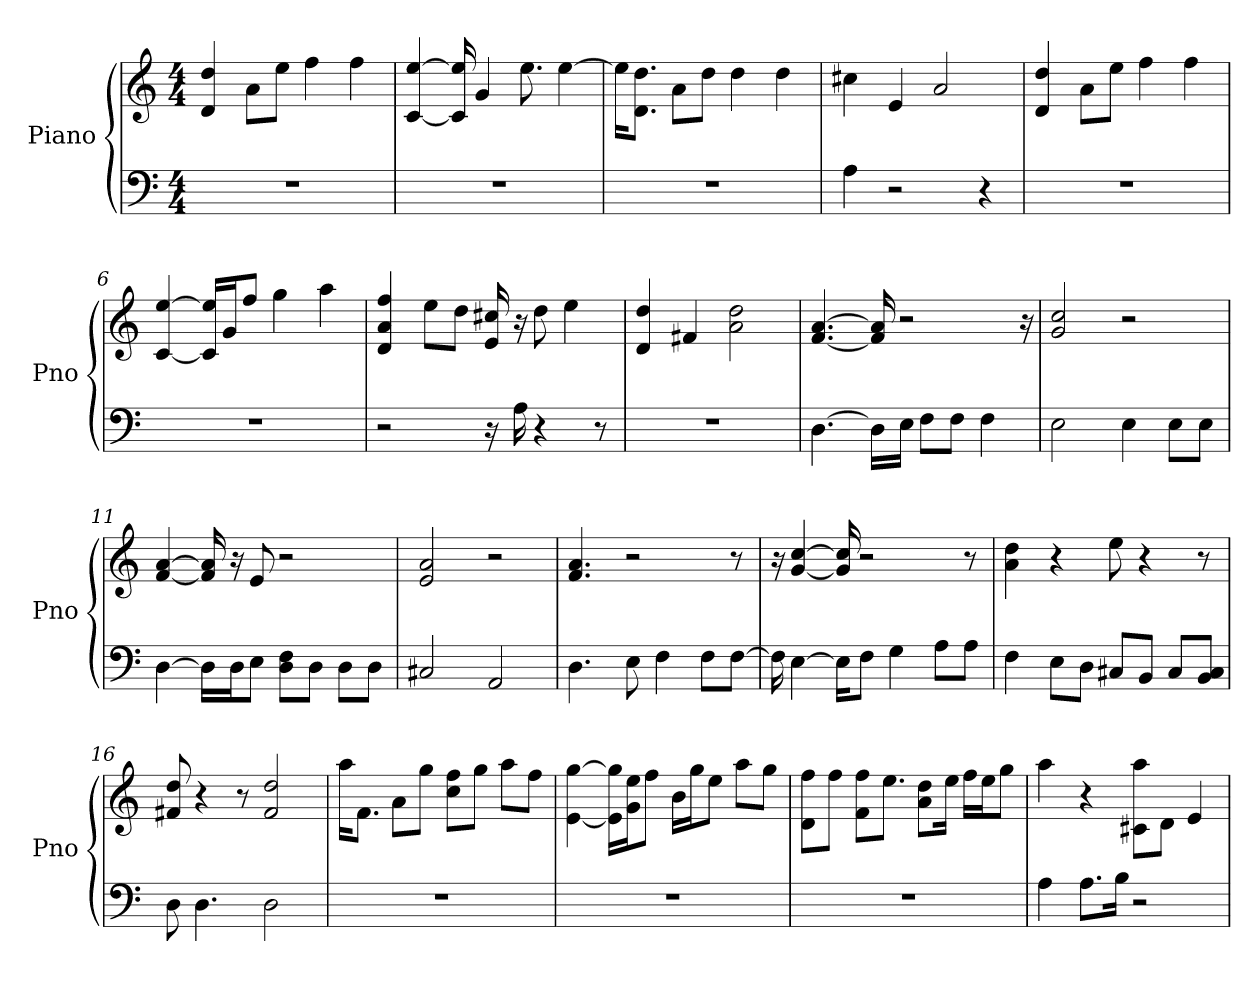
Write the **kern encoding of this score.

**kern	**kern
*part1	*part1
*staff2	*staff1
*I"Piano	*
*I'Pno	*
*clefF4	*clefG2
*k[]	*k[]
*C:	*C:
*M4/4	*M4/4
*MM171	*MM171
=1	=1
1r	4d 4dd
.	8a\L
.	8ee\J
.	4ff
.	4ff
=2	=2
1r	[4c [4ee
.	16c] 16ee]
.	4g
.	8.ee
.	[4ee
=3	=3
1r	16ee\KL]
.	8.d\ 8.dd\J
.	8a\L
.	8dd\J
.	4dd
.	4dd
=4	=4
4A	4cc#
2r	4e
.	2a
4r	.
=5	=5
1r	4d 4dd
.	8a\L
.	8ee\J
.	4ff
.	4ff
=6	=6
1r	[4c [4ee
.	16c]/ 16ee]/LL
.	16g/J
.	8ff/J
.	4gg
.	4aa
=7	=7
2r	4ff 4a 4d
.	8ee\L
.	8dd\J
16r	16e 16cc#
16A	16r
4r	8dd
.	4ee
8r	.
=8	=8
1r	4d 4dd
.	4f#
.	2dd 2a
=9	=9
[4.D	[4.a [4.f
16D\LL]	16a] 16f]
16E\JJ	2r
8F\L	.
8F\J	.
4F	.
.	16r
=10	=10
2E	2g 2cc
4E	2r
8E\L	.
8E\J	.
=11	=11
[4D	[4a [4f
16D\LL]	16a] 16f]
16D\J	16r
8E\J	8e
8D\ 8F\L	2r
8D\J	.
8D\L	.
8D\J	.
=12	=12
2C#	2a 2e
2AA	2r
=13	=13
4.D	4.a 4.f
8E	2r
4F	.
8F\L	.
[8F\J	8r
=14	=14
16F]	16r
[4E	[4g [4cc
16E\KL]	16g] 16cc]
8F\J	2r
4G	.
8A\L	.
8A\J	8r
=15	=15
4F	4a 4dd
8E\L	4r
8D\J	.
8C#/L	8ee
8BB/J	4r
8C#/L	.
8BB/ 8C#/J	8r
=16	=16
8D	8f# 8dd
4.D	4r
.	8r
2D	2dd 2f#
=17	=17
1r	16aa\KL
.	8.f\J
.	8a\L
.	8gg\J
.	8ff\ 8cc\L
.	8gg\J
.	8aa\L
.	8ff\J
=18	=18
1r	[4e [4gg
.	16e]\ 16gg]\LL
.	16ee\ 16g\J
.	8ff\J
.	16b\LL
.	16gg\J
.	8ee\J
.	8aa\L
.	8gg\J
=19	=19
1r	8ff\ 8d\L
.	8ff\J
.	8f\ 8ff\L
.	8.ee\J
.	8a\ 8dd\L
.	16ee\Jk
.	16ff\LL
.	16ee\J
.	8gg\J
=20	=20
4A	4aa
8.A\L	4r
16B\Jk	.
2r	8aa\ 8c#\L
.	8d\J
.	4e
=	=
*-	*-
